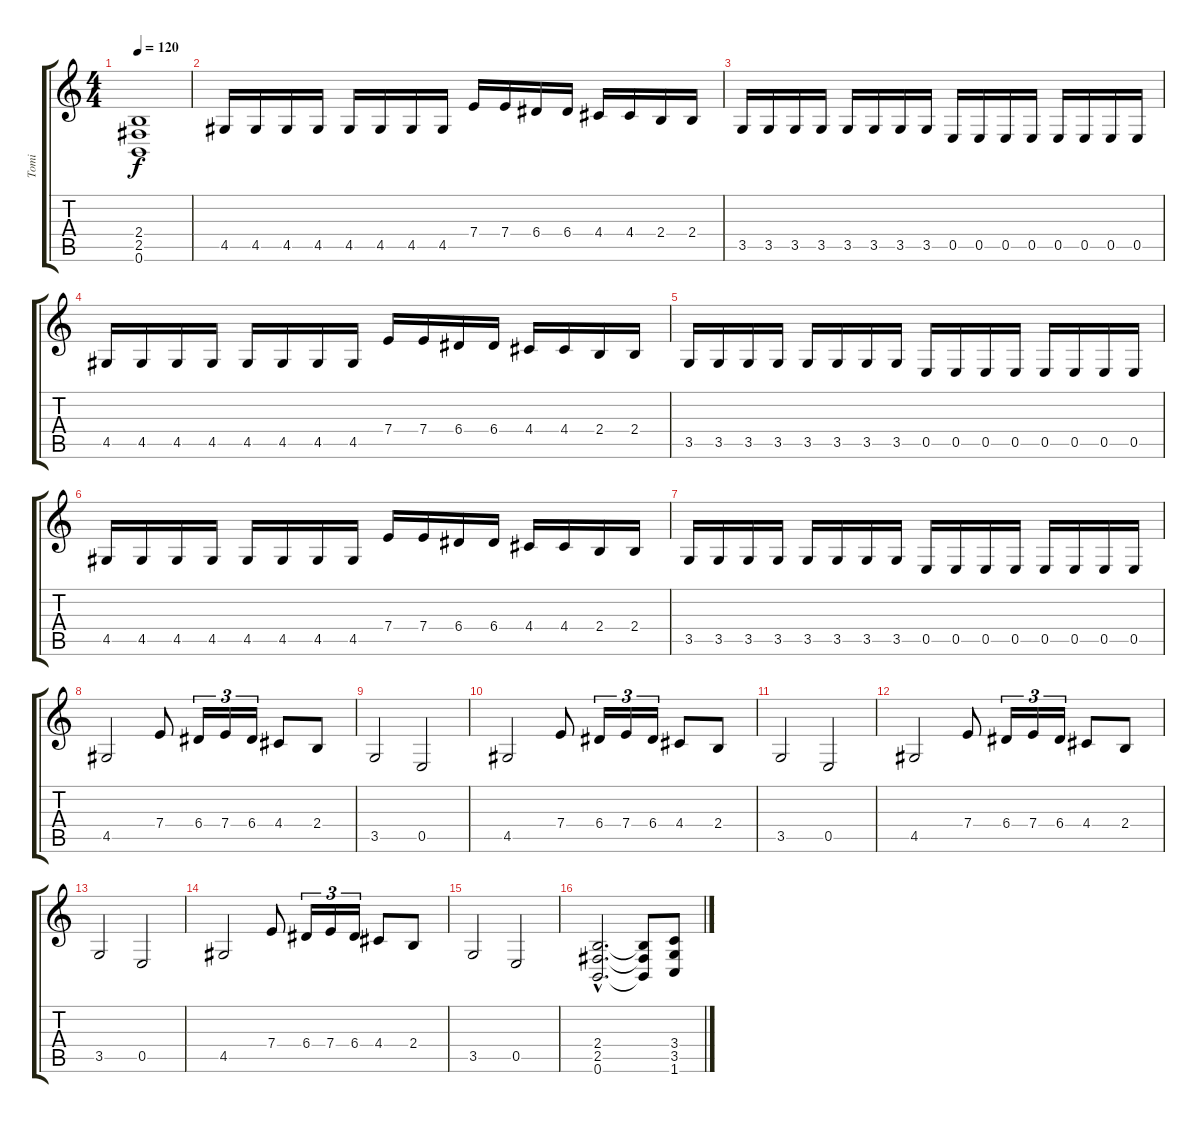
\track ("Tomi" "Tomi") {instrument distortionguitar}
\staff {score tabs}
\tuning (B3 Gb3 D3 A2 E2 B1) {hide}
\ts (4 4)
\tempo 120
\clef g2
\ks c
(2.4 2.5 0.6).1{dy f} |
4.5.16 4.5.16 4.5.16 4.5.16 4.5.16 4.5.16 4.5.16 4.5.16 7.4.16 7.4.16 6.4.16 6.4.16 4.4.16 4.4.16 2.4.16 2.4.16 |
3.5.16 3.5.16 3.5.16 3.5.16 3.5.16 3.5.16 3.5.16 3.5.16 0.5.16 0.5.16 0.5.16 0.5.16 0.5.16 0.5.16 0.5.16 0.5.16 |
4.5.16 4.5.16 4.5.16 4.5.16 4.5.16 4.5.16 4.5.16 4.5.16 7.4.16 7.4.16 6.4.16 6.4.16 4.4.16 4.4.16 2.4.16 2.4.16 |
3.5.16 3.5.16 3.5.16 3.5.16 3.5.16 3.5.16 3.5.16 3.5.16 0.5.16 0.5.16 0.5.16 0.5.16 0.5.16 0.5.16 0.5.16 0.5.16 |
4.5.16 4.5.16 4.5.16 4.5.16 4.5.16 4.5.16 4.5.16 4.5.16 7.4.16 7.4.16 6.4.16 6.4.16 4.4.16 4.4.16 2.4.16 2.4.16 |
3.5.16 3.5.16 3.5.16 3.5.16 3.5.16 3.5.16 3.5.16 3.5.16 0.5.16 0.5.16 0.5.16 0.5.16 0.5.16 0.5.16 0.5.16 0.5.16 |
4.5.2 7.4.8 6.4.16{tu (3 2)} 7.4.16{tu (3 2)} 6.4.16{tu (3 2)} 4.4.8 2.4.8 |
3.5.2 0.5.2 |
4.5.2 7.4.8 6.4.16{tu (3 2)} 7.4.16{tu (3 2)} 6.4.16{tu (3 2)} 4.4.8 2.4.8 |
3.5.2 0.5.2 |
4.5.2 7.4.8 6.4.16{tu (3 2)} 7.4.16{tu (3 2)} 6.4.16{tu (3 2)} 4.4.8 2.4.8 |
3.5.2 0.5.2 |
4.5.2 7.4.8 6.4.16{tu (3 2)} 7.4.16{tu (3 2)} 6.4.16{tu (3 2)} 4.4.8 2.4.8 |
3.5.2 0.5.2 |
(2.4{hac} 2.5{hac} 0.6{hac}).2{d} (2.4{t} 2.5{t} 0.6{t}).8 (3.4 3.5 1.6).8
